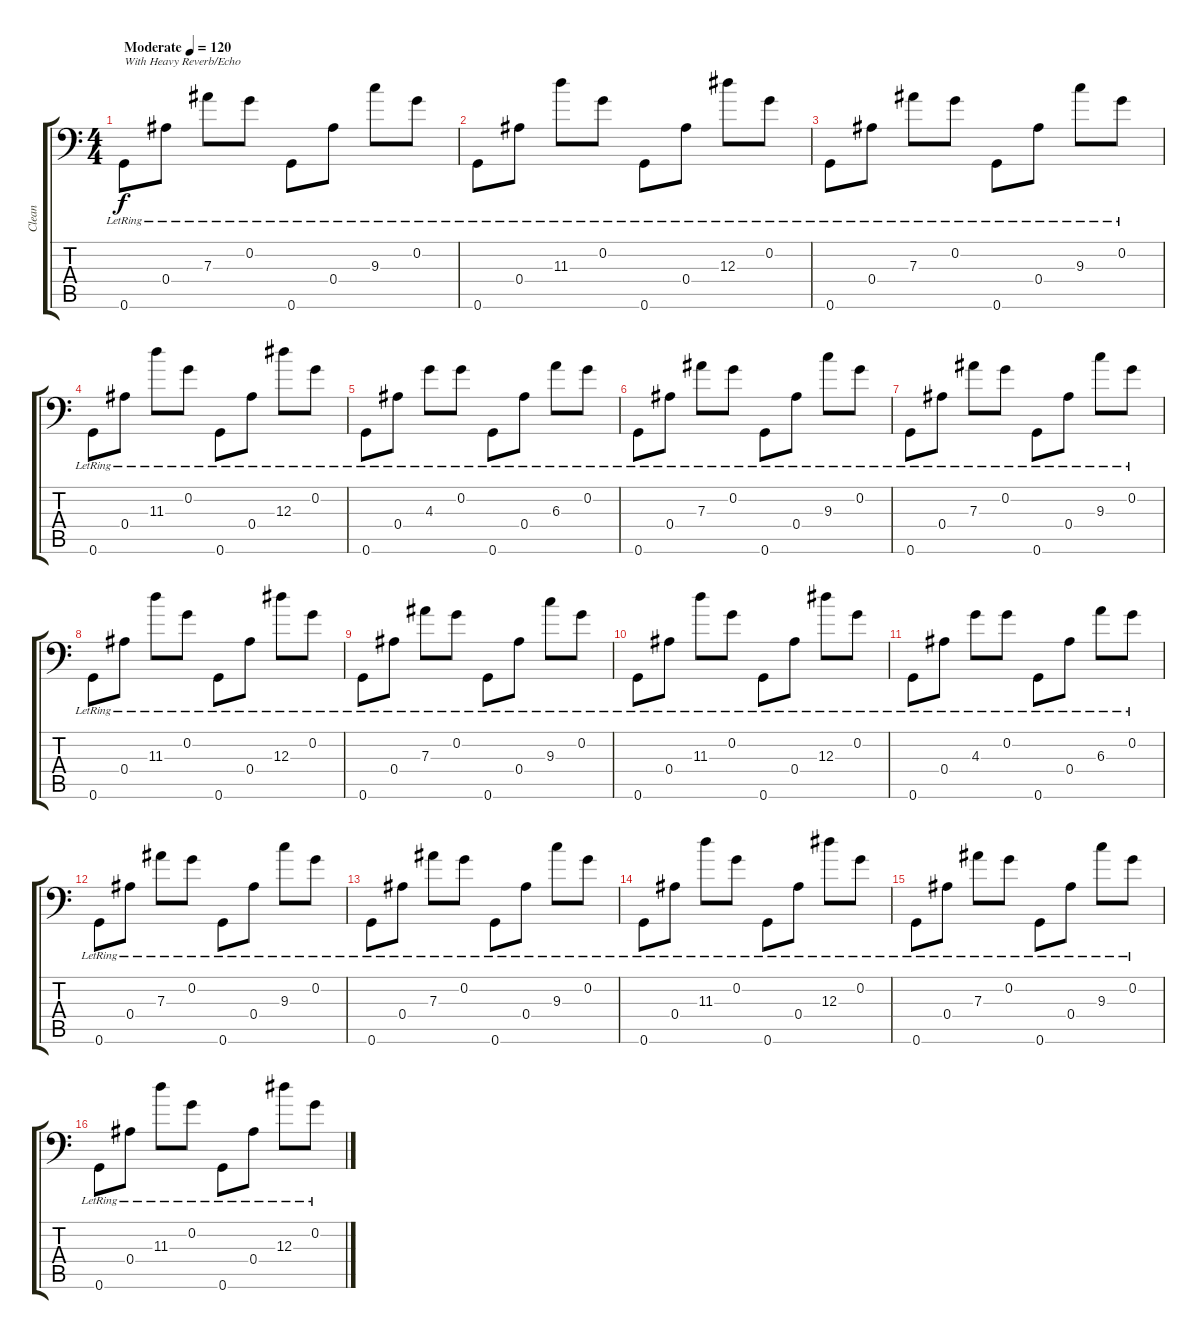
\track ("Clean" "Clean") {instrument electricguitarclean}
\staff {score tabs}
\tuning (C4 G3 Eb3 Bb2 F2 G1) {hide}
\ts (4 4)
\tempo (120 "Moderate")
\clef f4
\ks c
0.6{lr}.8{txt "With Heavy Reverb/Echo" dy f instrument electricguitarclean} 0.4{lr}.8 7.3{lr}.8 0.2{lr}.8 0.6{lr}.8 0.4{lr}.8 9.3{lr}.8 0.2{lr}.8 |
0.6{lr}.8 0.4{lr}.8 11.3{lr}.8 0.2{lr}.8 0.6{lr}.8 0.4{lr}.8 12.3{lr}.8 0.2{lr}.8 |
0.6{lr}.8 0.4{lr}.8 7.3{lr}.8 0.2{lr}.8 0.6{lr}.8 0.4{lr}.8 9.3{lr}.8 0.2{lr}.8 |
0.6{lr}.8 0.4{lr}.8 11.3{lr}.8 0.2{lr}.8 0.6{lr}.8 0.4{lr}.8 12.3{lr}.8 0.2{lr}.8 |
0.6{lr}.8 0.4{lr}.8 4.3{lr}.8 0.2{lr}.8 0.6{lr}.8 0.4{lr}.8 6.3{lr}.8 0.2{lr}.8 |
0.6{lr}.8 0.4{lr}.8 7.3{lr}.8 0.2{lr}.8 0.6{lr}.8 0.4{lr}.8 9.3{lr}.8 0.2{lr}.8 |
0.6{lr}.8 0.4{lr}.8 7.3{lr}.8 0.2{lr}.8 0.6{lr}.8 0.4{lr}.8 9.3{lr}.8 0.2{lr}.8 |
0.6{lr}.8 0.4{lr}.8 11.3{lr}.8 0.2{lr}.8 0.6{lr}.8 0.4{lr}.8 12.3{lr}.8 0.2{lr}.8 |
0.6{lr}.8 0.4{lr}.8 7.3{lr}.8 0.2{lr}.8 0.6{lr}.8 0.4{lr}.8 9.3{lr}.8 0.2{lr}.8 |
0.6{lr}.8 0.4{lr}.8 11.3{lr}.8 0.2{lr}.8 0.6{lr}.8 0.4{lr}.8 12.3{lr}.8 0.2{lr}.8 |
0.6{lr}.8 0.4{lr}.8 4.3{lr}.8 0.2{lr}.8 0.6{lr}.8 0.4{lr}.8 6.3{lr}.8 0.2{lr}.8 |
0.6{lr}.8 0.4{lr}.8 7.3{lr}.8 0.2{lr}.8 0.6{lr}.8 0.4{lr}.8 9.3{lr}.8 0.2{lr}.8 |
0.6{lr}.8 0.4{lr}.8 7.3{lr}.8 0.2{lr}.8 0.6{lr}.8 0.4{lr}.8 9.3{lr}.8 0.2{lr}.8 |
0.6{lr}.8 0.4{lr}.8 11.3{lr}.8 0.2{lr}.8 0.6{lr}.8 0.4{lr}.8 12.3{lr}.8 0.2{lr}.8 |
0.6{lr}.8 0.4{lr}.8 7.3{lr}.8 0.2{lr}.8 0.6{lr}.8 0.4{lr}.8 9.3{lr}.8 0.2{lr}.8 |
0.6{lr}.8 0.4{lr}.8 11.3{lr}.8 0.2{lr}.8 0.6{lr}.8 0.4{lr}.8 12.3{lr}.8 0.2{lr}.8
